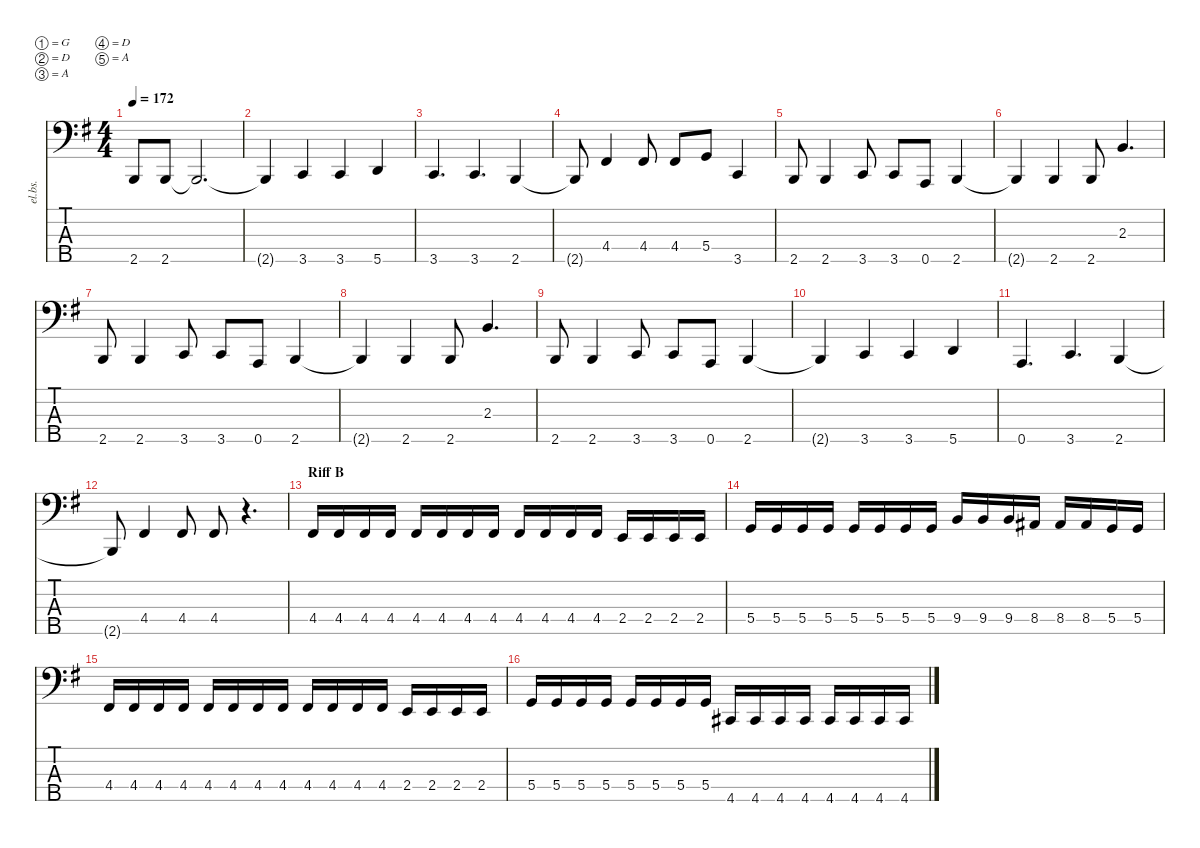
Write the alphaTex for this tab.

\defaultSystemsLayout 4
\hideDynamics
\bracketExtendMode nobrackets
\otherSystemsTrackNameOrientation horizontal
\track ("Toshiya" "el.bs.") {instrument electricbassfinger}
\staff {score tabs}
\tuning (G2 D2 A1 D1 A0)
\ts (4 4)
\tempo 172
\clef f4
\ks eminor
2.5{acc forcenatural}.8{dy mf beam Up} 2.5{acc forcenatural}.8{beam Up} 2.5{t acc forcenatural}.2{d beam Up} |
2.5{t acc forcenatural}.4{beam Up} 3.5{acc forcenatural}.4{beam Up} 3.5{acc forcenatural}.4{beam Up} 5.5{acc forcenatural}.4{beam Up} |
3.5{acc forcenatural}.4{d beam Up} 3.5{acc forcenatural}.4{d beam Up} 2.5{acc forcenatural}.4{beam Up} |
2.5{t acc forcenatural}.8{beam Up} 4.4{acc #}.4{beam Up} 4.4{acc #}.8{beam Up} 4.4{acc #}.8{beam Up} 5.4{acc forcenatural}.8{beam Up} 3.5{acc forcenatural}.4{beam Up} |
2.5{acc forcenatural}.8{beam Up} 2.5{acc forcenatural}.4{beam Up} 3.5{acc forcenatural}.8{beam Up} 3.5{acc forcenatural}.8{beam Up} 0.5{acc forcenatural}.8{beam Up} 2.5{acc forcenatural}.4{beam Up} |
2.5{t acc forcenatural}.4{beam Up} 2.5{acc forcenatural}.4{beam Up} 2.5{acc forcenatural}.8{beam Up} 2.3{acc forcenatural}.4{d beam Up} |
2.5{acc forcenatural}.8{beam Up} 2.5{acc forcenatural}.4{beam Up} 3.5{acc forcenatural}.8{beam Up} 3.5{acc forcenatural}.8{beam Up} 0.5{acc forcenatural}.8{beam Up} 2.5{acc forcenatural}.4{beam Up} |
2.5{t acc forcenatural}.4{beam Up} 2.5{acc forcenatural}.4{beam Up} 2.5{acc forcenatural}.8{beam Up} 2.3{acc forcenatural}.4{d beam Up} |
2.5{acc forcenatural}.8{beam Up} 2.5{acc forcenatural}.4{beam Up} 3.5{acc forcenatural}.8{beam Up} 3.5{acc forcenatural}.8{beam Up} 0.5{acc forcenatural}.8{beam Up} 2.5{acc forcenatural}.4{beam Up} |
2.5{t acc forcenatural}.4{beam Up} 3.5{acc forcenatural}.4{beam Up} 3.5{acc forcenatural}.4{beam Up} 5.5{acc forcenatural}.4{beam Up} |
0.5{acc forcenatural}.4{d beam Up} 3.5{acc forcenatural}.4{d beam Up} 2.5{acc forcenatural}.4{beam Up} |
2.5{t acc forcenatural}.8{beam Up} 4.4{acc #}.4{beam Up} 4.4{acc #}.8{beam Up} 4.4{acc #}.8{beam Up} r.4{d beam Up} |
\section ("" "Riff B")
4.4{acc #}.16{beam Up} 4.4{acc #}.16{beam Up} 4.4{acc #}.16{beam Up} 4.4{acc #}.16{beam Up} 4.4{acc #}.16{beam Up} 4.4{acc #}.16{beam Up} 4.4{acc #}.16{beam Up} 4.4{acc #}.16{beam Up} 4.4{acc #}.16{beam Up} 4.4{acc #}.16{beam Up} 4.4{acc #}.16{beam Up} 4.4{acc #}.16{beam Up} 2.4{acc forcenatural}.16{beam Up} 2.4{acc forcenatural}.16{beam Up} 2.4{acc forcenatural}.16{beam Up} 2.4{acc forcenatural}.16{beam Up} |
5.4{acc forcenatural}.16{beam Up} 5.4{acc forcenatural}.16{beam Up} 5.4{acc forcenatural}.16{beam Up} 5.4{acc forcenatural}.16{beam Up} 5.4{acc forcenatural}.16{beam Up} 5.4{acc forcenatural}.16{beam Up} 5.4{acc forcenatural}.16{beam Up} 5.4{acc forcenatural}.16{beam Up} 9.4{acc forcenatural}.16{beam Up} 9.4{acc forcenatural}.16{beam Up} 9.4{acc forcenatural}.16{beam Up} 8.4{acc #}.16{beam Up} 8.4{acc #}.16{beam Up} 8.4{acc #}.16{beam Up} 5.4{acc forcenatural}.16{beam Up} 5.4{acc forcenatural}.16{beam Up} |
4.4{acc #}.16{beam Up} 4.4{acc #}.16{beam Up} 4.4{acc #}.16{beam Up} 4.4{acc #}.16{beam Up} 4.4{acc #}.16{beam Up} 4.4{acc #}.16{beam Up} 4.4{acc #}.16{beam Up} 4.4{acc #}.16{beam Up} 4.4{acc #}.16{beam Up} 4.4{acc #}.16{beam Up} 4.4{acc #}.16{beam Up} 4.4{acc #}.16{beam Up} 2.4{acc forcenatural}.16{beam Up} 2.4{acc forcenatural}.16{beam Up} 2.4{acc forcenatural}.16{beam Up} 2.4{acc forcenatural}.16{beam Up} |
5.4{acc forcenatural}.16{beam Up} 5.4{acc forcenatural}.16{beam Up} 5.4{acc forcenatural}.16{beam Up} 5.4{acc forcenatural}.16{beam Up} 5.4{acc forcenatural}.16{beam Up} 5.4{acc forcenatural}.16{beam Up} 5.4{acc forcenatural}.16{beam Up} 5.4{acc forcenatural}.16{beam Up} 4.5{acc #}.16{beam Up} 4.5{acc #}.16{beam Up} 4.5{acc #}.16{beam Up} 4.5{acc #}.16{beam Up} 4.5{acc #}.16{beam Up} 4.5{acc #}.16{beam Up} 4.5{acc #}.16{beam Up} 4.5{acc #}.16{beam Up}
